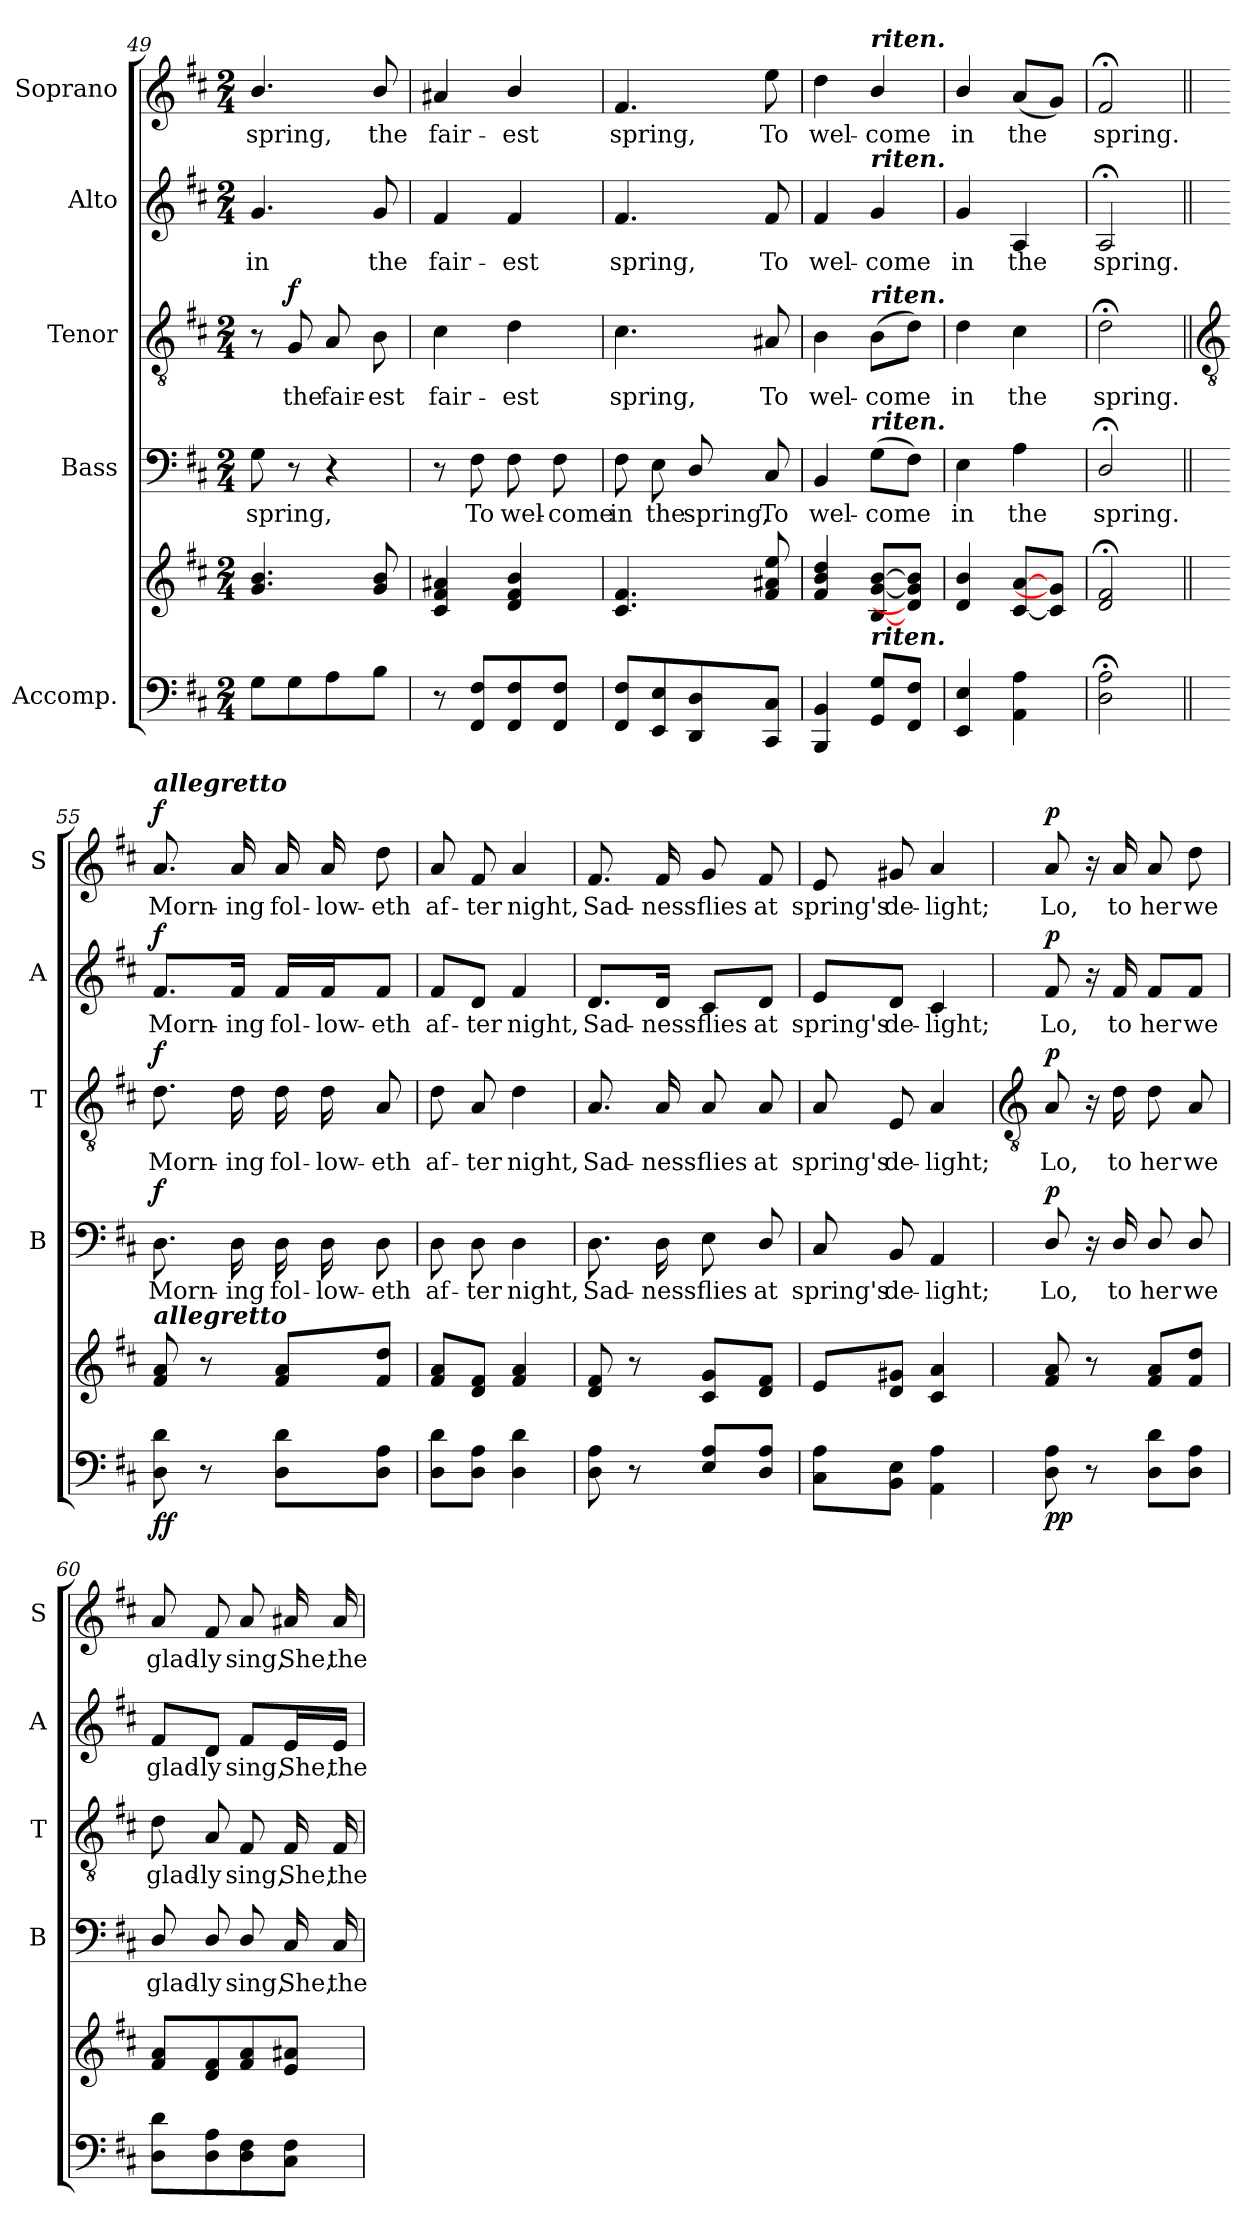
**kern	**kern	**dynam	**kern	**text	**dynam	**kern	**text	**dynam	**kern	**text	**dynam	**kern	**text	**dynam
*part5	*part5	*part5	*part4	*part4	*part4	*part3	*part3	*part3	*part2	*part2	*part2	*part1	*part1	*part1
*staff6	*staff5	*staff5/6	*staff4	*staff4	*staff4	*staff3	*staff3	*staff3	*staff2	*staff2	*staff2	*staff1	*staff1	*staff1
*I"Accomp.	*	*	*I"Bass	*	*	*I"Tenor	*	*	*I"Alto	*	*	*I"Soprano	*	*
*	*	*	*I'B	*	*	*I'T	*	*	*I'A	*	*	*I'S	*	*
!!LO:LB:g=z
*clefF4	*clefG2	*	*clefF4	*	*	*clefGv2	*	*	*clefG2	*	*	*clefG2	*	*
*k[f#c#]	*k[f#c#]	*	*k[f#c#]	*	*	*k[f#c#]	*	*	*k[f#c#]	*	*	*k[f#c#]	*	*
*D:	*D:	*	*D:	*	*	*D:	*	*	*D:	*	*	*D:	*	*
*M2/4	*M2/4	*	*M2/4	*	*	*M2/4	*	*	*M2/4	*	*	*M2/4	*	*
=49	=49	=49	=49	=49	=49	=49	=49	=49	=49	=49	=49	=49	=49	=49
!	!	!	!	!LO:LY:b	!	!	!	!	!	!LO:LY:b	!	!	!LO:LY:b	!
8GL	4.g/ 4.b/	.	8G	spring,	.	8r	.	.	4.g	in	.	4.b/	spring,	.
!	!	!	!	!	!	!	!LO:LY:b	!LO:DY:b	!	!	!	!	!	!
8G	.	.	8r	.	.	8G	the	f	.	.	.	.	.	.
!	!	!	!	!	!	!	!LO:LY:b	!	!	!	!	!	!	!
8A	.	.	4r	.	.	8A	fair-	.	.	.	.	.	.	.
!	!	!	!	!	!	!	!LO:LY:b	!	!	!LO:LY:b	!	!	!LO:LY:b	!
8BJ	8g/ 8b/	.	.	.	.	8B	-est	.	8g	the	.	8b/	the	.
=50	=50	=50	=50	=50	=50	=50	=50	=50	=50	=50	=50	=50	=50	=50
!	!	!	!	!	!	!	!LO:LY:b	!	!	!LO:LY:b	!	!	!LO:LY:b	!
8r	4c# 4f# 4a#X	.	8r	.	.	4c#	fair-	.	4f#	fair-	.	4a#X	fair-	.
!	!	!	!	!LO:LY:b	!	!	!	!	!	!	!	!	!	!
8FF# 8F#L	.	.	8F#	To	.	.	.	.	.	.	.	.	.	.
!	!	!	!	!LO:LY:b	!	!	!LO:LY:b	!	!	!LO:LY:b	!	!	!LO:LY:b	!
8FF# 8F#	4d/ 4f#/ 4b/	.	8F#	wel-	.	4d	-est	.	4f#	-est	.	4b/	-est	.
!	!	!	!	!LO:LY:b	!	!	!	!	!	!	!	!	!	!
8FF# 8F#J	.	.	8F#	-come	.	.	.	.	.	.	.	.	.	.
=51	=51	=51	=51	=51	=51	=51	=51	=51	=51	=51	=51	=51	=51	=51
!	!	!	!	!LO:LY:b	!	!	!LO:LY:b	!	!	!LO:LY:b	!	!	!LO:LY:b	!
8FF# 8F#L	4.c# 4.f#	.	8F#	in	.	4.c#	spring,	.	4.f#	spring,	.	4.f#	spring,	.
!	!	!	!	!LO:LY:b	!	!	!	!	!	!	!	!	!	!
8EE 8E	.	.	8E	the	.	.	.	.	.	.	.	.	.	.
!	!	!	!	!LO:LY:b	!	!	!	!	!	!	!	!	!	!
8DD/ 8D/	.	.	8D/	spring,	.	.	.	.	.	.	.	.	.	.
!	!	!	!	!LO:LY:b	!	!	!LO:LY:b	!	!	!LO:LY:b	!	!	!LO:LY:b	!
8CC# 8C#J	8f# 8a#X 8ee	.	8C#	To	.	8A#X	To	.	8f#	To	.	8ee	To	.
=52	=52	=52	=52	=52	=52	=52	=52	=52	=52	=52	=52	=52	=52	=52
!	!	!	!	!LO:LY:b	!	!	!LO:LY:b	!	!	!LO:LY:b	!	!	!LO:LY:b	!
4BBB 4BB	4f# 4b 4dd	.	4BB	wel-	.	4B	wel-	.	4f#	wel-	.	4dd	wel-	.
!	!	!	!	!	!	!	!	!	!	!	!	!LO:TX:a:Bi:t=riten.	!	!
!	!	!	!	!	!	!	!	!	!LO:TX:a:Bi:t=riten.	!	!	!	!	!
!	!	!	!	!	!	!LO:TX:a:Bi:t=riten.	!	!	!	!	!	!	!	!
!	!	!	!LO:TX:a:Bi:t=riten.	!	!	!	!	!	!	!	!	!	!	!
!LO:TX:a:Bi:t=riten.	!	!	!	!	!	!	!	!	!	!	!	!	!	!
!	!	!	!	!LO:LY:b	!	!	!LO:LY:b	!	!	!LO:LY:b	!	!	!LO:LY:b	!
8GG 8GL	[8B/ [8g/ [8b/L	.	(>8GL	-come	.	(>8BL	-come	.	4g	-come	.	4b/	-come	.
8FF# 8F#J	8d] 8g] 8b]J	.	8F#J)	.	.	8dJ)	.	.	.	.	.	.	.	.
=53	=53	=53	=53	=53	=53	=53	=53	=53	=53	=53	=53	=53	=53	=53
!	!	!	!	!LO:LY:b	!	!	!LO:LY:b	!	!	!LO:LY:b	!	!	!LO:LY:b	!
4EE 4E	4d/ 4b/	.	4E	in	.	4d	in	.	4g	in	.	4b/	in	.
!	!	!	!	!LO:LY:b	!	!	!LO:LY:b	!	!	!LO:LY:b	!	!	!LO:LY:b	!
4AA 4A	[8c# [8aL	.	4A	the	.	4c#	the	.	4A	the	.	(<8aL	the	.
.	8c#] 8g]J	.	.	.	.	.	.	.	.	.	.	8gJ)	.	.
=54	=54	=54	=54	=54	=54	=54	=54	=54	=54	=54	=54	=54	=54	=54
!	!	!	!	!LO:LY:b	!	!	!LO:LY:b	!	!	!LO:LY:b	!	!	!LO:LY:b	!
2D\;< 2A\;<	2d;< 2f#;<	.	2D;</	spring.	.	2d;<	spring.	.	2A;<	spring.	.	2f#;<	spring.	.
!!LO:LB:g=z
=55||	=55||	=55||	=55||	=55||	=55||	=55||	=55||	=55||	=55||	=55||	=55||	=55||	=55||	=55||
*	*	*	*	*	*	*clefGv2	*	*	*	*	*	*	*	*
!	!	!	!	!	!	!	!	!	!	!	!	!LO:TX:a:Bi:t=allegretto	!	!
!	!LO:TX:a:Bi:t=allegretto	!	!	!	!	!	!	!	!	!	!	!	!	!
!	!	!LO:DY:b=2	!	!LO:LY:b	!	!	!LO:LY:b	!	!	!LO:LY:b	!	!	!LO:LY:b	!
!	!	!LO:DY:n=1:b	!	!	!LO:DY:b	!	!	!LO:DY:b	!	!	!LO:DY:b	!	!	!LO:DY:b
8D 8d	8f# 8a	f f	8.D	Morn-	f	8.d	Morn-	f	8.f#/L	Morn-	f	8.a	Morn-	f
8r	8r	.	.	.	.	.	.	.	.	.	.	.	.	.
!	!	!	!	!LO:LY:b	!	!	!LO:LY:b	!	!	!LO:LY:b	!	!	!LO:LY:b	!
.	.	.	16D	-ing	.	16d	-ing	.	16f#/Jk	-ing	.	16a	-ing	.
!	!	!	!	!LO:LY:b	!	!	!LO:LY:b	!	!	!LO:LY:b	!	!	!LO:LY:b	!
8D 8dL	8f# 8aL	.	16D	fol-	.	16d	fol-	.	16f#/LL	fol-	.	16a	fol-	.
!	!	!	!	!LO:LY:b	!	!	!LO:LY:b	!	!	!LO:LY:b	!	!	!LO:LY:b	!
.	.	.	16D	-low-	.	16d	-low-	.	16f#/J	-low-	.	16a	-low-	.
!	!	!	!	!LO:LY:b	!	!	!LO:LY:b	!	!	!LO:LY:b	!	!	!LO:LY:b	!
8D 8AJ	8f# 8ddJ	.	8D	-eth	.	8A	-eth	.	8f#/J	-eth	.	8dd	-eth	.
=56	=56	=56	=56	=56	=56	=56	=56	=56	=56	=56	=56	=56	=56	=56
!	!	!	!	!LO:LY:b	!	!	!LO:LY:b	!	!	!LO:LY:b	!	!	!LO:LY:b	!
8D 8dL	8f# 8aL	.	8D	af-	.	8d	af-	.	8f#/L	af-	.	8a	af-	.
!	!	!	!	!LO:LY:b	!	!	!LO:LY:b	!	!	!LO:LY:b	!	!	!LO:LY:b	!
8D 8AJ	8d 8f#J	.	8D	-ter	.	8A	-ter	.	8d/J	-ter	.	8f#	-ter	.
!	!	!	!	!LO:LY:b	!	!	!LO:LY:b	!	!	!LO:LY:b	!	!	!LO:LY:b	!
4D 4d	4f# 4a	.	4D	night,	.	4d	night,	.	4f#	night,	.	4a	night,	.
=57	=57	=57	=57	=57	=57	=57	=57	=57	=57	=57	=57	=57	=57	=57
!	!	!	!	!LO:LY:b	!	!	!LO:LY:b	!	!	!LO:LY:b	!	!	!LO:LY:b	!
8D 8A	8d 8f#	.	8.D	Sad-	.	8.A	Sad-	.	8.d/L	Sad-	.	8.f#	Sad-	.
8r	8r	.	.	.	.	.	.	.	.	.	.	.	.	.
!	!	!	!	!LO:LY:b	!	!	!LO:LY:b	!	!	!LO:LY:b	!	!	!LO:LY:b	!
.	.	.	16D	-ness	.	16A	-ness	.	16d/Jk	-ness	.	16f#	-ness	.
!	!	!	!	!LO:LY:b	!	!	!LO:LY:b	!	!	!LO:LY:b	!	!	!LO:LY:b	!
8E 8AL	8c# 8gL	.	8E	flies	.	8A	flies	.	8c#/L	flies	.	8g	flies	.
!	!	!	!	!LO:LY:b	!	!	!LO:LY:b	!	!	!LO:LY:b	!	!	!LO:LY:b	!
8D/ 8A/J	8d 8f#J	.	8D/	at	.	8A	at	.	8d/J	at	.	8f#	at	.
=58	=58	=58	=58	=58	=58	=58	=58	=58	=58	=58	=58	=58	=58	=58
!	!	!	!	!LO:LY:b	!	!	!LO:LY:b	!	!	!LO:LY:b	!	!	!LO:LY:b	!
8C# 8AL	8eL	.	8C#	spring's	.	8A	spring's	.	8e/L	spring's	.	8e	spring's	.
!	!	!	!	!LO:LY:b	!	!	!LO:LY:b	!	!	!LO:LY:b	!	!	!LO:LY:b	!
8BB 8EJ	8d 8g#XJ	.	8BB	de-	.	8E	de-	.	8d/J	de-	.	8g#X	de-	.
!	!	!	!	!LO:LY:b	!	!	!LO:LY:b	!	!	!LO:LY:b	!	!	!LO:LY:b	!
4AA 4A	4c# 4a	.	4AA	-light;	.	4A	-light;	.	4c#	-light;	.	4a	-light;	.
!!LO:LB:g=z
=59	=59	=59	=59	=59	=59	=59	=59	=59	=59	=59	=59	=59	=59	=59
*	*	*	*	*	*	*clefGv2	*	*	*	*	*	*	*	*
!	!	!LO:DY:b=2	!	!LO:LY:b	!	!	!LO:LY:b	!	!	!LO:LY:b	!	!	!LO:LY:b	!
!	!	!LO:DY:n=1:b	!	!	!LO:DY:b	!	!	!LO:DY:b	!	!	!LO:DY:b	!	!	!LO:DY:b
8D 8A	8f# 8a	p p	8D/	Lo,	p	8A	Lo,	p	8f#	Lo,	p	8a	Lo,	p
8r	8r	.	16r	.	.	16r	.	.	16r	.	.	16r	.	.
!	!	!	!	!LO:LY:b	!	!	!LO:LY:b	!	!	!LO:LY:b	!	!	!LO:LY:b	!
.	.	.	16D/	to	.	16d	to	.	16f#	to	.	16a	to	.
!	!	!	!	!LO:LY:b	!	!	!LO:LY:b	!	!	!LO:LY:b	!	!	!LO:LY:b	!
8D 8dL	8f# 8aL	.	8D/	her	.	8d	her	.	8f#/L	her	.	8a	her	.
!	!	!	!	!LO:LY:b	!	!	!LO:LY:b	!	!	!LO:LY:b	!	!	!LO:LY:b	!
8D 8AJ	8f# 8ddJ	.	8D/	we	.	8A	we	.	8f#/J	we	.	8dd	we	.
=60	=60	=60	=60	=60	=60	=60	=60	=60	=60	=60	=60	=60	=60	=60
!	!	!	!	!LO:LY:b	!	!	!LO:LY:b	!	!	!LO:LY:b	!	!	!LO:LY:b	!
8D 8dL	8f# 8aL	.	8D/	glad-	.	8d	glad-	.	8f#/L	glad-	.	8a	glad-	.
!	!	!	!	!LO:LY:b	!	!	!LO:LY:b	!	!	!LO:LY:b	!	!	!LO:LY:b	!
8D 8A	8d 8f#	.	8D/	-ly	.	8A	-ly	.	8d/J	-ly	.	8f#	-ly	.
!	!	!	!	!LO:LY:b	!	!	!LO:LY:b	!	!	!LO:LY:b	!	!	!LO:LY:b	!
8D 8F#	8f# 8a	.	8D/	sing,	.	8F#	sing,	.	8f#/L	sing,	.	8a	sing,	.
!	!	!	!	!LO:LY:b	!	!	!LO:LY:b	!	!	!LO:LY:b	!	!	!LO:LY:b	!
8C# 8F#J	8e 8a#XJ	.	16C#	She,	.	16F#	She,	.	16e/L	She,	.	16a#X	She,	.
!	!	!	!	!LO:LY:b	!	!	!LO:LY:b	!	!	!LO:LY:b	!	!	!LO:LY:b	!
.	.	.	16C#	the	.	16F#	the	.	16e/JJ	the	.	16a#	the	.
=	=	=	=	=	=	=	=	=	=	=	=	=	=	=
*-	*-	*-	*-	*-	*-	*-	*-	*-	*-	*-	*-	*-	*-	*-
